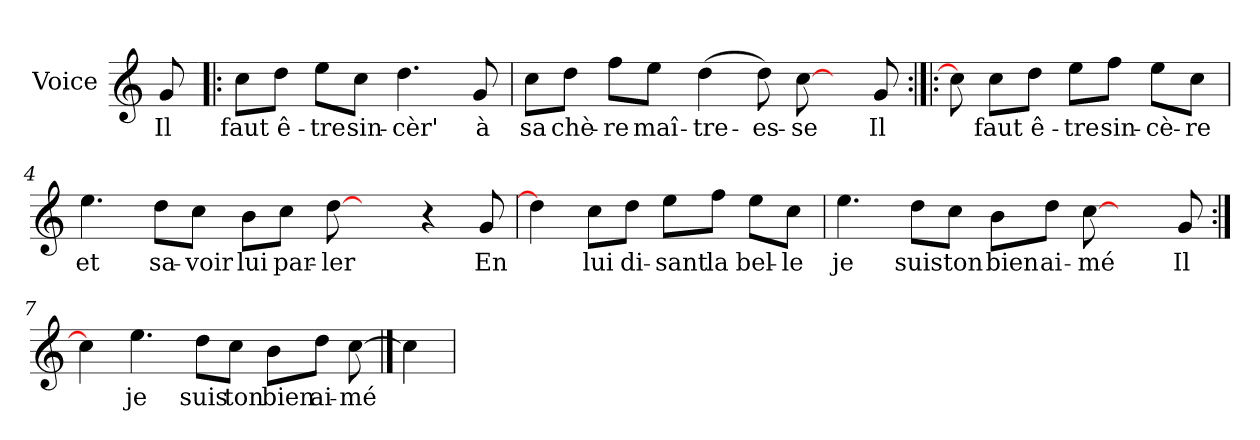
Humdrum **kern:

**kern	**text
*part1	*part1
*staff1	*staff1
*I"Voice	*
*I'V	*
*clefG2	*
*k[]	*
*C:	*
=	=
8g/	Il
=1!|:	=1!|:
8cc\L	faut
8dd\J	ê-
8ee\L	-tre
8cc\J	sin-
4.dd\	-cèr'
8g/	à
=2	=2
8cc\L	sa
8dd\J	chè-
8ff\L	-re
8ee\J	maî-
(>4dd\	-tre-
8dd\)	-es-
[8cc\	-se
8ryy	.
8g/	Il
!!LO:LB:g=z
=3:|!|:	=3:|!|:
8cc\]	.
8cc\L	faut
8dd\J	ê-
8ee\L	-tre
8ff\J	sin-
8ee\L	-cè-
8cc\J	-re
=4	=4
4.ee\	et
8dd\L	sa-
8cc\J	-voir
8b\L	lui
8cc\J	par-
[8dd\	-ler
4ryy	.
4r	.
8g/	En
=5	=5
4dd\]	.
8cc\L	lui
8dd\J	di-
8ee\L	-sant
8ff\J	la
8ee\L	bel-
8cc\J	-le
!!LO:LB:g=z
=6	=6
4.ee\	je
8dd\L	suis
8cc\J	ton
8b\L	bien
8dd\J	ai-
[8cc\	-mé
4ryy	.
8g/	Il
=7:|!	=7:|!
4cc\]	.
4.ee\	je
8dd\L	suis
8cc\J	ton
8b\L	bien
8dd\J	ai-
[8cc\	-mé
==8	==8
4cc\]	.
=	=
*-	*-
